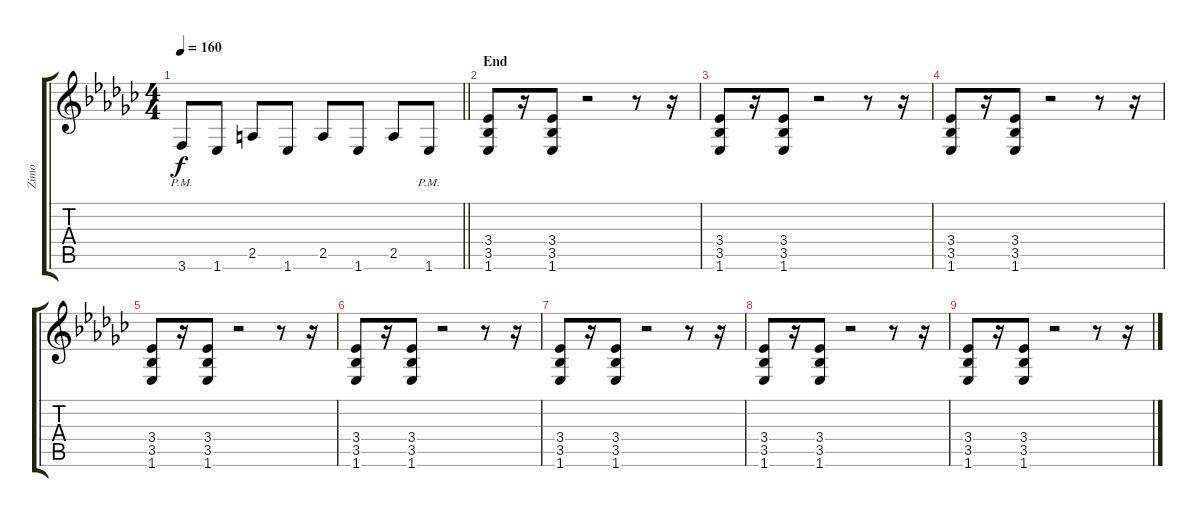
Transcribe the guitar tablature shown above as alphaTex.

\track ("Zimo" "Zimo") {instrument distortionguitar}
\staff {score tabs}
\tuning (D4 A3 F3 C3 G2 D2) {hide}
\ts (4 4)
\tempo 160
\clef g2
\barLineRight lightlight
\ks ebminor
3.6{pm}.8{dy f} 1.6.8 2.5.8 1.6.8 2.5.8 1.6.8 2.5.8 1.6{pm}.8 |
\section ("" "End")
(3.4 3.5 1.6).8 r.16 (3.4 3.5 1.6).8 r.2 r.8 r.16 |
(3.4 3.5 1.6).8 r.16 (3.4 3.5 1.6).8 r.2 r.8 r.16 |
(3.4 3.5 1.6).8 r.16 (3.4 3.5 1.6).8 r.2 r.8 r.16 |
(3.4 3.5 1.6).8 r.16 (3.4 3.5 1.6).8 r.2 r.8 r.16 |
(3.4 3.5 1.6).8{volume 1} r.16 (3.4 3.5 1.6).8 r.2 r.8 r.16 |
(3.4 3.5 1.6).8 r.16 (3.4 3.5 1.6).8 r.2 r.8 r.16 |
(3.4 3.5 1.6).8 r.16 (3.4 3.5 1.6).8 r.2 r.8 r.16 |
(3.4 3.5 1.6).8 r.16 (3.4 3.5 1.6).8 r.2 r.8 r.16
